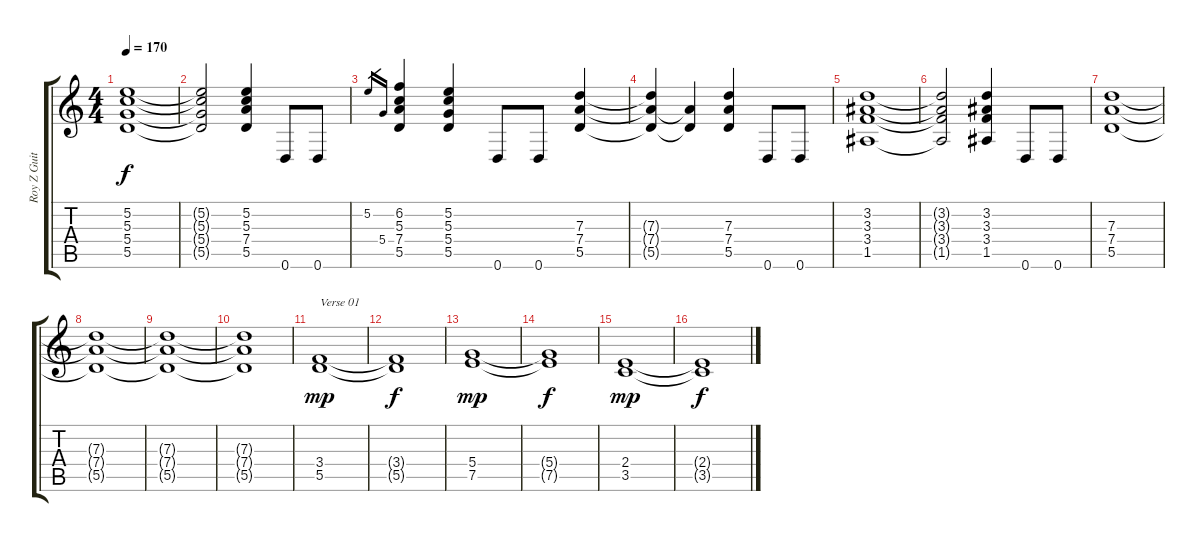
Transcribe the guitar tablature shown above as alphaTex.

\track ("Roy Z Guitar 01" "Roy Z Guit") {instrument distortionguitar}
\staff {score tabs}
\tuning (E4 B3 G3 D3 A2 D2) {hide}
\ts (4 4)
\tempo 170
\clef g2
\ks c
(5.2 5.3 5.4 5.5).1{dy f} |
(5.2{t} 5.3{t} 5.4{t} 5.5{t}).2 (5.2 5.3 7.4 5.5).4 0.6.8 0.6.8 |
5.2.16{gr} 5.4.16{gr} (6.2 5.3 7.4 5.5).4 (5.2 5.3 5.4 5.5).4 0.6.8 0.6.8 (7.3 7.4 5.5).4 |
(7.3{t} 7.4{t} 5.5{t}).4 (7.4{t} 5.5{t}).4 (7.3 7.4 5.5).4 0.6.8 0.6.8 |
(3.2 3.3 3.4 1.5).1 |
(3.2{t} 3.3{t} 3.4{t} 1.5{t}).2 (3.2 3.3 3.4 1.5).4 0.6.8 0.6.8 |
(7.3 7.4 5.5).1 |
(7.3{t} 7.4{t} 5.5{t}).1{volume 4} |
(7.3{t} 7.4{t} 5.5{t}).1 |
(7.3{t} 7.4{t} 5.5{t}).1 |
(3.4 5.5).1{txt "Verse 01" dy mp volume 14} |
(3.4{t} 5.5{t}).1{dy f} |
(5.4 7.5).1{dy mp} |
(5.4{t} 7.5{t}).1{dy f} |
(2.4 3.5).1{dy mp} |
(2.4{t} 3.5{t}).1{dy f}
